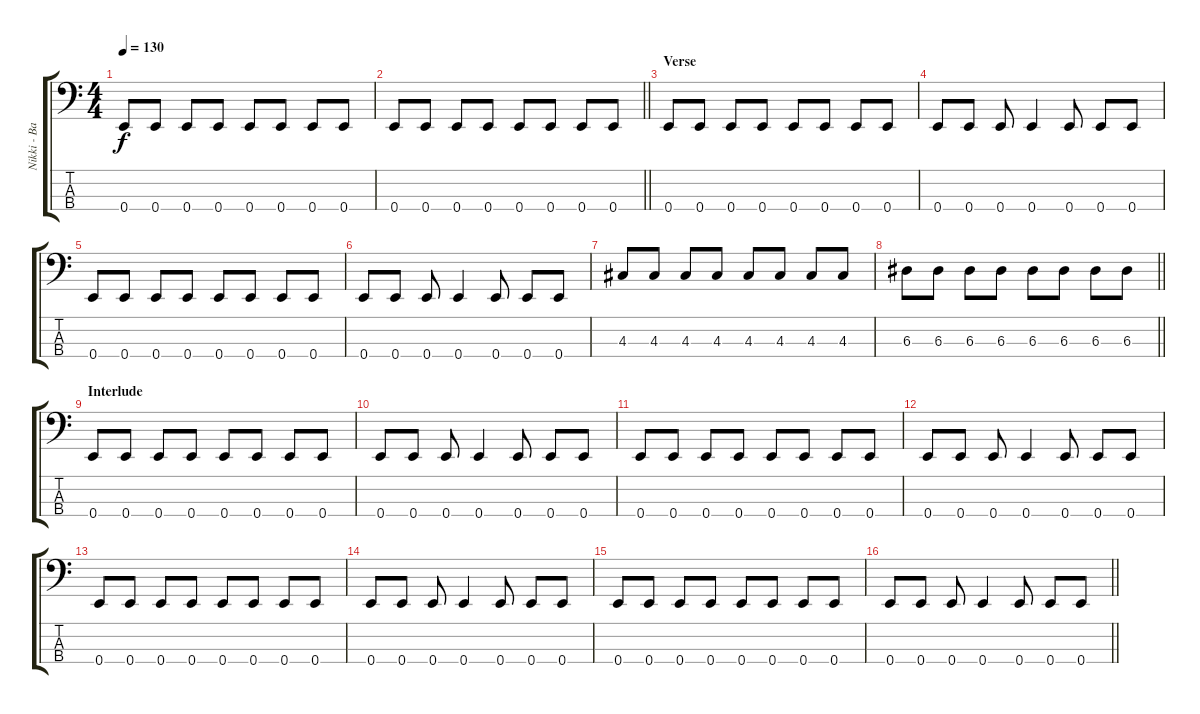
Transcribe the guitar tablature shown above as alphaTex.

\track ("Nikki - Bass" "Nikki - Ba") {instrument electricbasspick}
\staff {score tabs}
\tuning (G2 D2 A1 E1) {hide}
\ts (4 4)
\tempo 130
\clef f4
\ks c
0.4.8{dy f} 0.4.8 0.4.8 0.4.8 0.4.8 0.4.8 0.4.8 0.4.8 |
\barLineRight lightlight
0.4.8 0.4.8 0.4.8 0.4.8 0.4.8 0.4.8 0.4.8 0.4.8 |
\section ("" "Verse")
0.4.8 0.4.8 0.4.8 0.4.8 0.4.8 0.4.8 0.4.8 0.4.8 |
0.4.8 0.4.8 0.4.8 0.4.4 0.4.8 0.4.8 0.4.8 |
0.4.8 0.4.8 0.4.8 0.4.8 0.4.8 0.4.8 0.4.8 0.4.8 |
0.4.8 0.4.8 0.4.8 0.4.4 0.4.8 0.4.8 0.4.8 |
4.3.8 4.3.8 4.3.8 4.3.8 4.3.8 4.3.8 4.3.8 4.3.8 |
\barLineRight lightlight
6.3.8 6.3.8 6.3.8 6.3.8 6.3.8 6.3.8 6.3.8 6.3.8 |
\section ("" "Interlude")
0.4.8 0.4.8 0.4.8 0.4.8 0.4.8 0.4.8 0.4.8 0.4.8 |
0.4.8 0.4.8 0.4.8 0.4.4 0.4.8 0.4.8 0.4.8 |
0.4.8 0.4.8 0.4.8 0.4.8 0.4.8 0.4.8 0.4.8 0.4.8 |
0.4.8 0.4.8 0.4.8 0.4.4 0.4.8 0.4.8 0.4.8 |
0.4.8 0.4.8 0.4.8 0.4.8 0.4.8 0.4.8 0.4.8 0.4.8 |
0.4.8 0.4.8 0.4.8 0.4.4 0.4.8 0.4.8 0.4.8 |
0.4.8 0.4.8 0.4.8 0.4.8 0.4.8 0.4.8 0.4.8 0.4.8 |
\barLineRight lightlight
0.4.8 0.4.8 0.4.8 0.4.4 0.4.8 0.4.8 0.4.8
